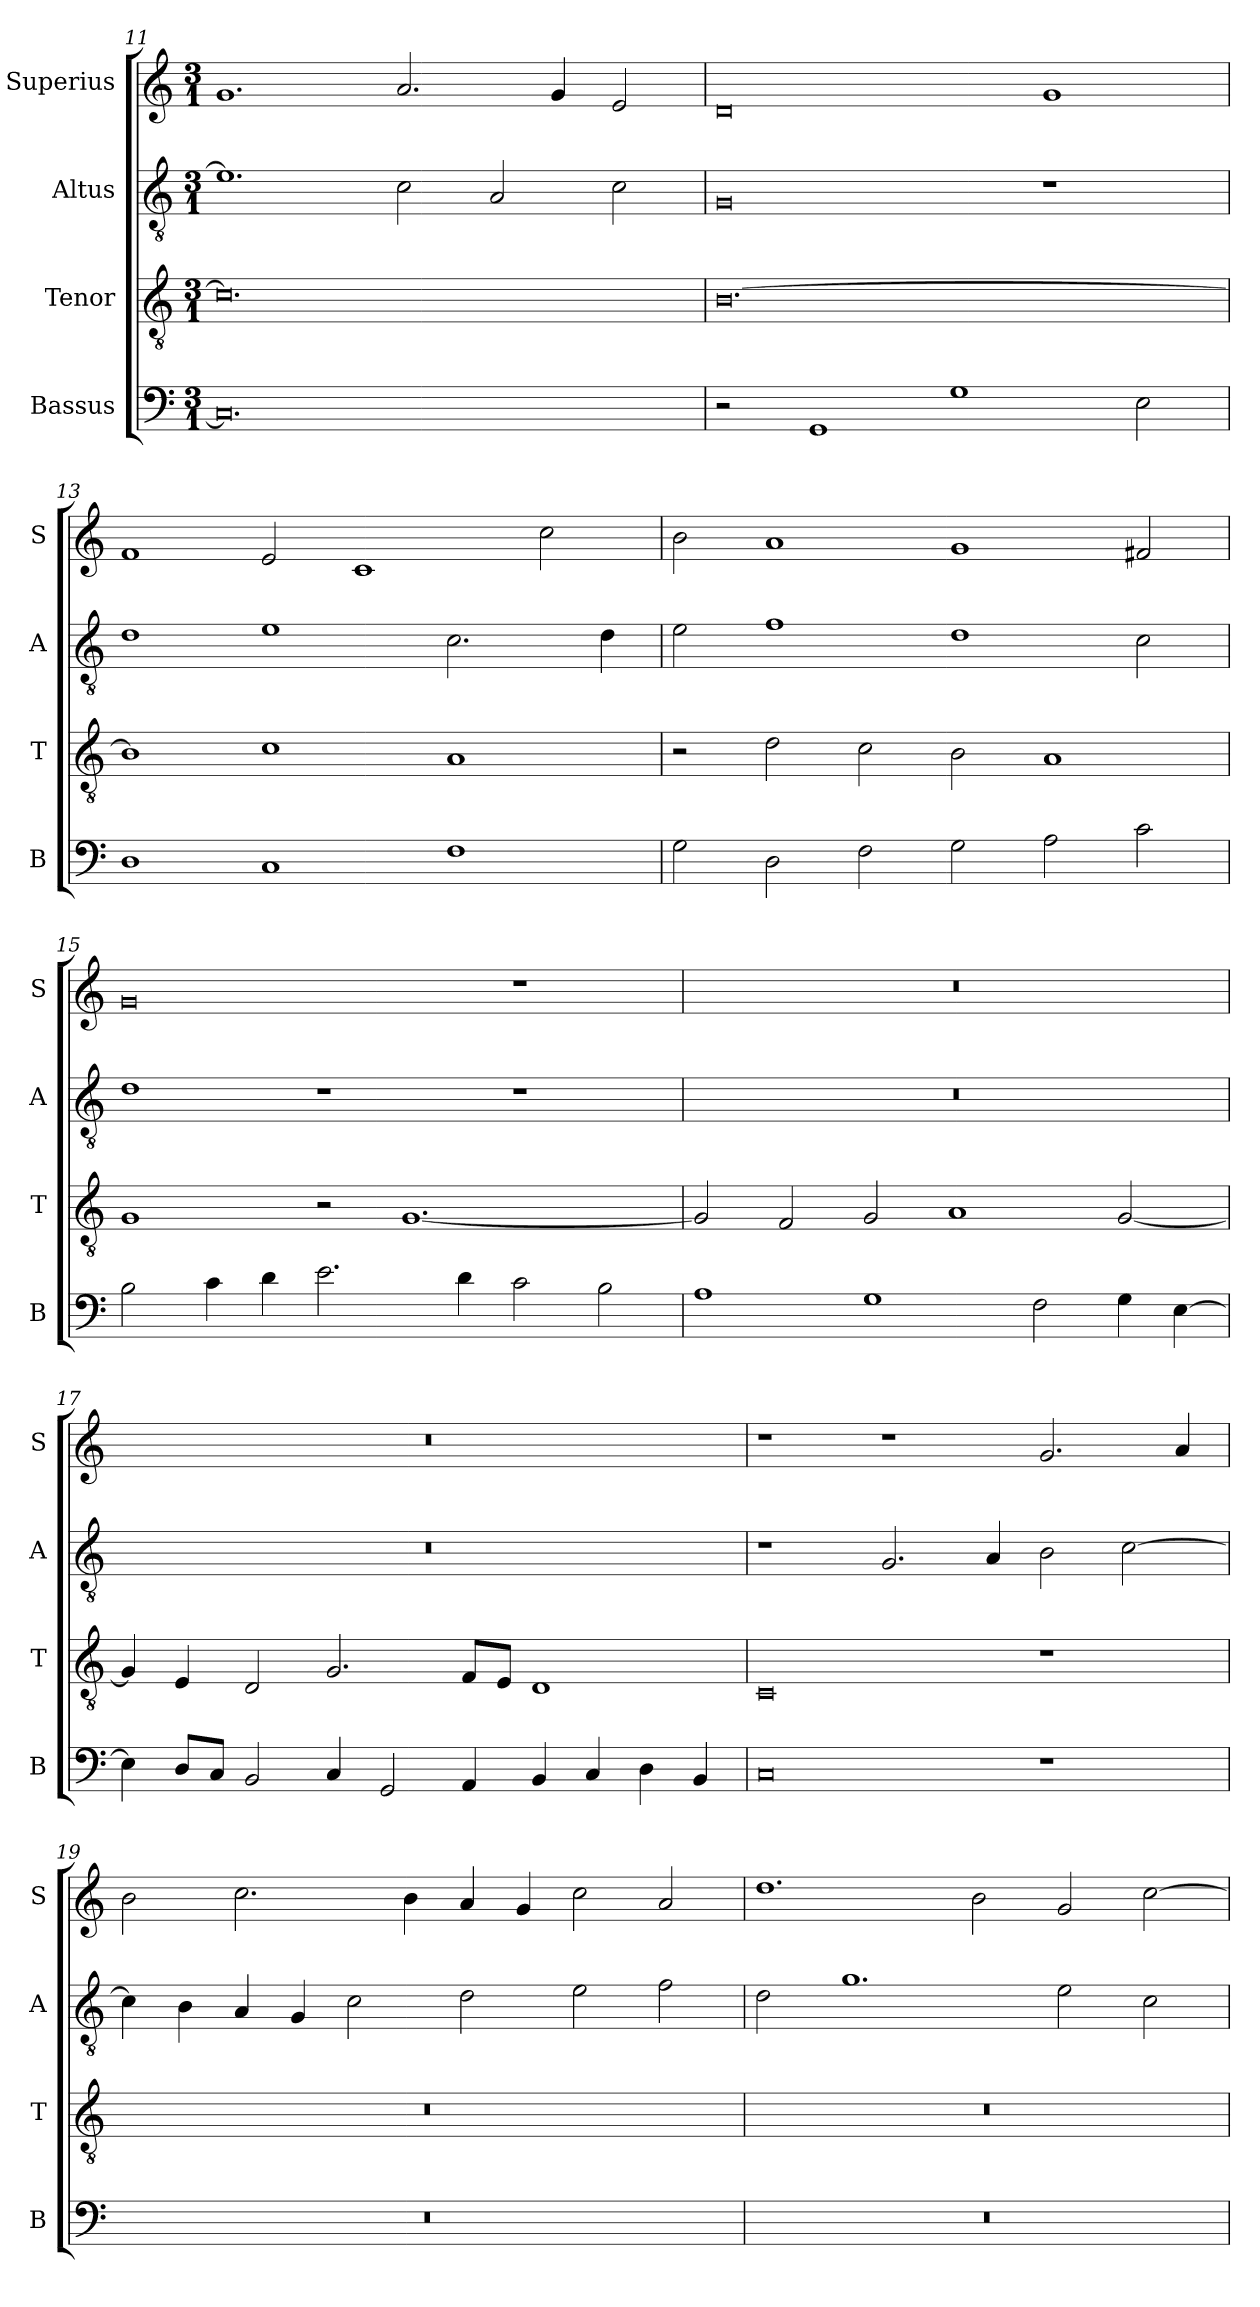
**kern	**kern	**kern	**kern
*part4	*part3	*part2	*part1
*staff4	*staff3	*staff2	*staff1
*I"Bassus	*I"Tenor	*I"Altus	*I"Superius
*I'B	*I'T	*I'A	*I'S
*clefF4	*clefGv2	*clefGv2	*clefG2
*k[]	*k[]	*k[]	*k[]
*M3/1	*M3/1	*M3/1	*M3/1
=11	=11	=11	=11
0.C]	0.c]	1.e]	1.g
.	.	2c\	2.a/
.	.	2A/	.
.	.	.	4g/
.	.	2c\	2e/
=12	=12	=12	=12
2r	[0.B	0G	0d
1GG	.	.	.
1G	.	.	.
.	.	1r	1g
2E\	.	.	.
=13	=13	=13	=13
1D	1B]	1d	1f
1C	1c	1e	2e/
.	.	.	1c
1F	1A	2.c\	.
.	.	.	2cc\
.	.	4d\	.
=14	=14	=14	=14
2G\	2r	2e\	2b\
2D\	2d\	1f	1a
2F\	2c\	.	.
2G\	2B\	1d	1g
2A\	1A	.	.
2c\	.	2c\	2f#X/
=15	=15	=15	=15
2B\	1G	1d	0g
4c\	.	.	.
4d\	.	.	.
2.e\	2r	1r	.
.	[1.G	.	.
4d\	.	.	.
2c\	.	1r	1r
2B\	.	.	.
=16	=16	=16	=16
1A	2G/]	0.r	0.r
.	2F/	.	.
1G	2G/	.	.
.	1A	.	.
2F\	.	.	.
4G\	[2G/	.	.
[4E\	.	.	.
=17	=17	=17	=17
4E\]	4G/]	0.r	0.r
8D/L	4E/	.	.
8C/J	.	.	.
2BB/	2D/	.	.
4C/	2.G/	.	.
2GG/	.	.	.
4AA/	8F/L	.	.
.	8E/J	.	.
4BB/	1D	.	.
4C/	.	.	.
4D\	.	.	.
4BB/	.	.	.
=18	=18	=18	=18
0C	0C	1r	1r
.	.	2.G/	1r
.	.	4A/	.
1r	1r	2B\	2.g/
.	.	[2c\	.
.	.	.	4a/
=19	=19	=19	=19
0.r	0.r	4c\]	2b\
.	.	4B\	.
.	.	4A/	2.cc\
.	.	4G/	.
.	.	2c\	.
.	.	.	4b\
.	.	2d\	4a/
.	.	.	4g/
.	.	2e\	2cc\
.	.	2f\	2a/
=20	=20	=20	=20
0.r	0.r	2d\	1.dd
.	.	1.g	.
.	.	.	2b\
.	.	2e\	2g/
.	.	2c\	[2cc\
=	=	=	=
*-	*-	*-	*-
